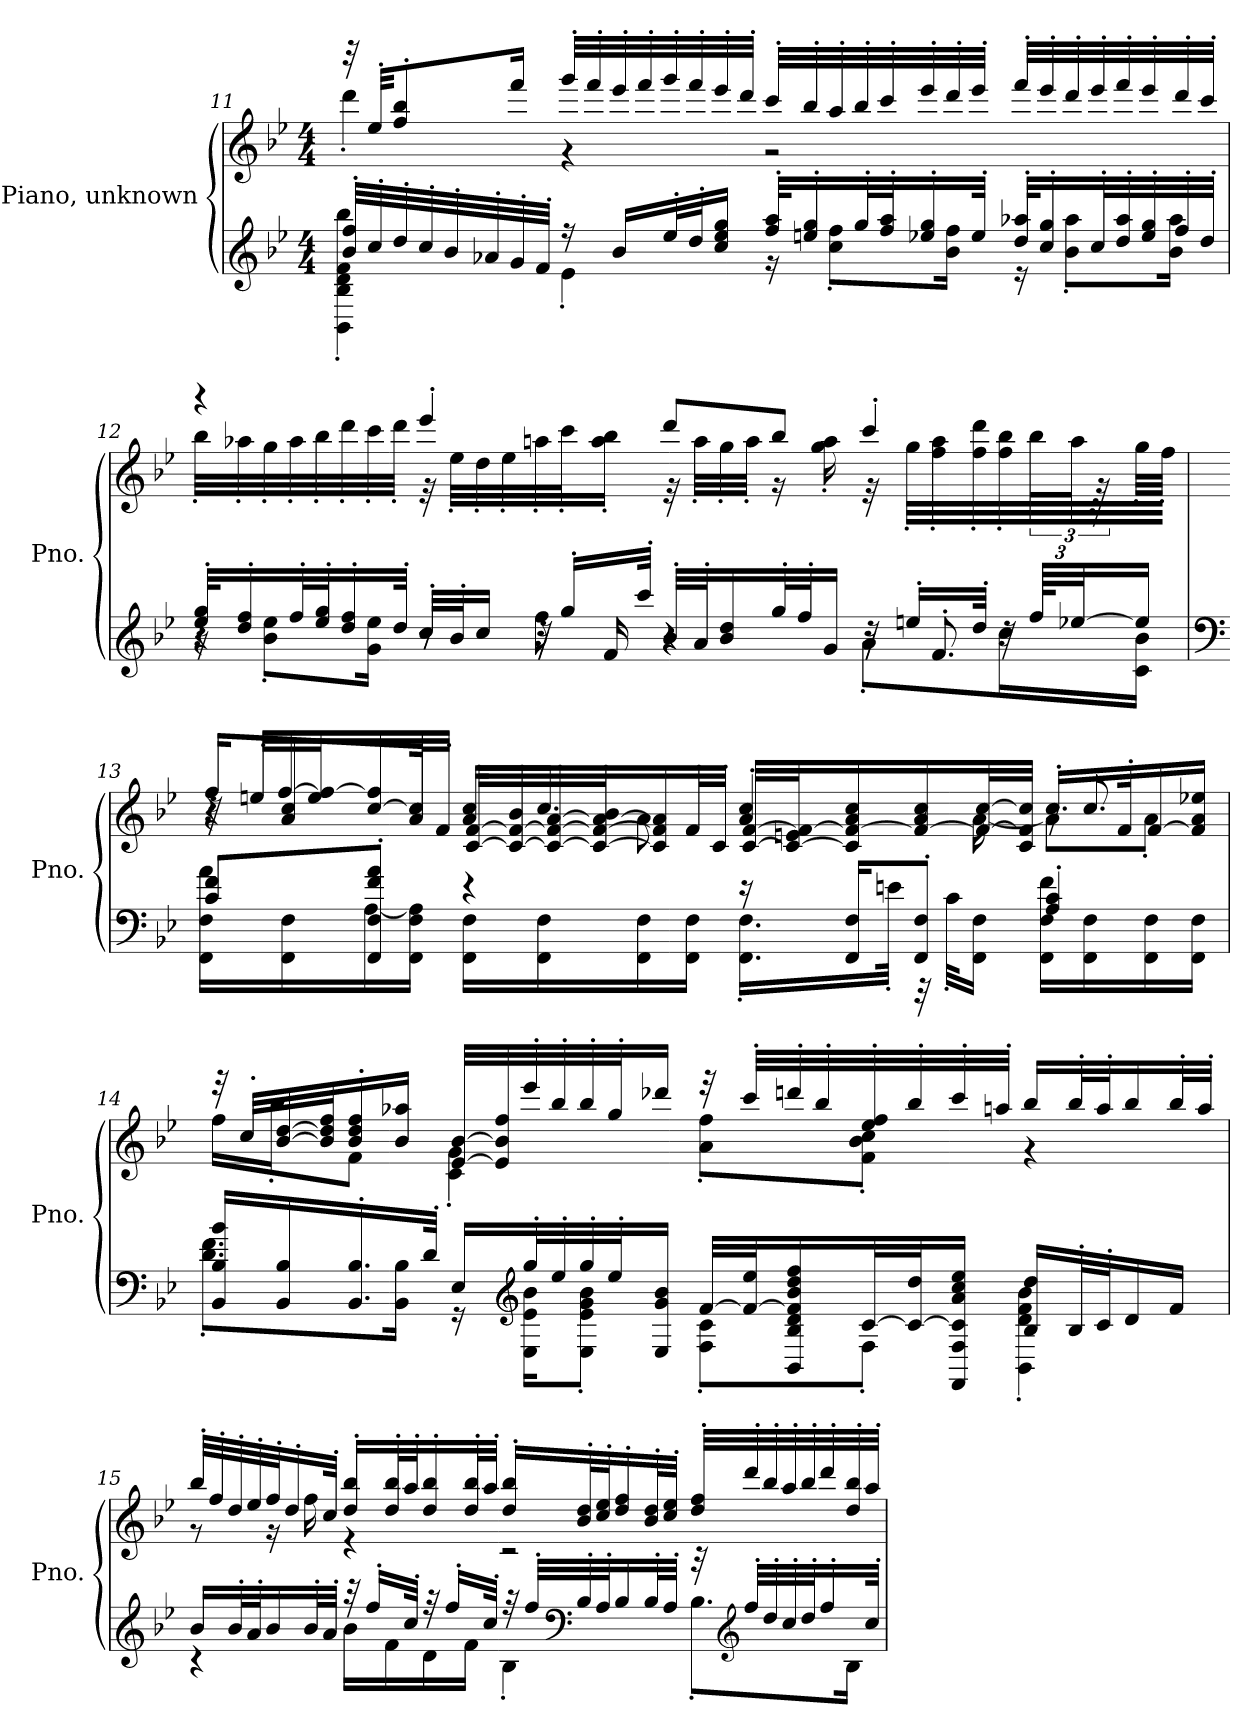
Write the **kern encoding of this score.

**kern	**kern
*part1	*part1
*staff2	*staff1
*I"Piano, unknown	*
*I'Pno.	*
!!LO:LB:g=z
*clefG2	*clefG2
*k[b-e-]	*k[b-e-]
*M4/4	*M4/4
=11	=11
*^	*^
32b-/' 32ff/'LLL	4BB-\' 4B-\' 4d\' 4f\' 4bb-\'	32r	4ddd'\
32cc'/	.	32ee-'/KKL	.
32dd'/	.	8ff/' 8bb-/'	.
32cc'/	.	.	.
32b-'/	.	.	.
32a-X'/	.	.	.
32g'/	.	16fff/Jk	.
32f'/JJJ	.	.	.
16r	4e-'\	32ggg'/LLL	4r
.	.	32fff'/	.
16b-/LL	.	32eee-'/	.
.	.	32fff'/	.
32ee-'/L	.	32ggg'/	.
32dd'/J	.	32fff'/	.
16cc/ 16ee-/ 16gg/JJ	.	32eee-'/	.
.	.	32ddd'/JJJ	.
32ff/' 32aa/'KLL	16r	32ccc'/LLL	2r
16een/' 16gg/'	.	32bb-'/	.
.	8cc\' 8ff\'L	32aa'/	.
32gg'/L	.	32bb-'/	.
32ff/' 32aa/'J	.	32ccc'/	.
16ee-X/' 16gg/'	.	32eee-'/	.
.	16b-\ 16ff\Jk	32ddd'/	.
32ee-'/JJk	.	32eee-'/JJJ	.
32dd/' 32aa-X/'KLL	16r	32fff'/LLL	.
16cc/' 16gg/'	.	32eee-'/	.
.	8b-\' 8aa-\'L	32ddd'/	.
32cc'/L	.	32eee-'/	.
32dd/' 32aa-/'	.	32fff'/	.
32ee-/' 32gg/'	.	32eee-'/	.
32ff'/	16b-\ 16aa-\Jk	32ddd'/	.
32dd'/JJJ	.	32ccc'/JJJ	.
!!LO:LB:g=z	!!
=12	=12	=12	=12
*	*^	*	*
32ee-/' 32gg/'KLL	16r	4r	4r	32bb-'\LLL
16dd/' 16ff/'	.	.	.	32aa-X'\
.	8b-\' 8ee-\'L	.	.	32gg'\
32ff'/L	.	.	.	32aa-'\
32ee-/' 32gg/'J	.	.	.	32bb-'\
16dd/' 16ff/'	.	.	.	32ddd'\
.	16g\ 16ee-\Jk	.	.	32ccc'\
32dd'/JJk	.	.	.	32ddd'\JJJ
32cc'/LLL	8r	8r	4eee-'/	32r
32b-'/J	.	.	.	32ee-'\LLL
16cc/JJ	.	.	.	32dd'\
.	.	.	.	32ee-'\
32r	8ff\	16r	.	32aan'\
16gg'/LL	.	.	.	32ccc'\J
.	.	16f/	.	16aa\' 16bb-\'JJ
32ccc'/JJk	.	.	.	.
32b-'/LLL	4r	4r	8ddd/L	32r
32a'/J	.	.	.	32aa'\LLL
16b-/ 16dd/	.	.	.	32gg'\
.	.	.	.	32aa'\JJJ
32gg'/L	.	.	8bb-/J	16r
32ff'/J	.	.	.	.
16g/JJ	.	.	.	16gg\' 16aa\'
32r	8a'\L	16r	4ccc'/	32r
16een'/LL	.	.	.	32gg'\LLL
.	.	8.f'/	.	32ff\' 32aa\'
32dd'/JJk	.	.	.	32ff\' 32ddd\'
32r	16cc\L	.	.	32ff\' 32bb-\'
*Xbrackettup	*	*	*	*
96ff/KLLL	.	.	.	96bb-\L
[48ee-X/J	.	.	.	96aa\JJJJ
.	.	.	.	96r
16ee-/JJ]	16c\ 16b-\JJ	.	.	32gg'\LLL
.	.	.	.	32ff'\JJJ
*v	*v	*v	*	*
*	*v	*v
!!LO:PB:g=z
=13	=13
*clefF4	*
*^	*^
*	*	*	*^
8c/ 8f/L	16FF\ 16F\ 16a\LL	16ff/KL	4r	32r
.	.	.	.	32een'/LLL
.	16FF\ 16F\	8a/' 8cc/'	.	[32ff/
.	.	.	.	32ee/ 32ff/_J
8FF/' 8F/' 8f/' 8a/'J	[16A\	.	.	[16cc/ 16ff/]
.	16FF\ 16F\ 16A\]JJ	16a/ 16cc/Jk	.	32cc/L]
.	.	.	.	32f'/JJJ
4r	16FF\ 16F\LL	16a/ 16cc/KL	8r	[32c/' [32f/'LLL
.	.	.	.	32c/_' 32f/_' 32b-/'
.	16FF\ 16F\	8.cc/J	.	32c/_' 32f/_' [32a/'
.	.	.	.	32c/_' 32f/_' 32a/_' 32b-/'J
.	16FF\ 16F\	.	8a\	16c/] 16f/] 16a/]
.	16FF\ 16F\JJ	.	.	32f'/L
.	.	.	.	32c'/JJJ
16r	16.FF\' 16.F\'LL	4a/' 4cc/'	8r	[32c/ [32f/LLL
.	.	.	.	32c/_ 32en/ 32f/_J
16FF/ 16F/KL	.	.	.	16c/] 16f/_ 16a/ 16cc/
.	32en'\JJk	.	.	.
8FF/' 8F/'J	32r	.	16r	16f/_ 16a/ 16cc/
.	32c'\KLL	.	.	.
.	16FF\ 16F\JJ	.	[16a\	32f/_ [32cc/L
.	.	.	.	32c/ 32f/] 32cc/]JJJ
4A/' 4c/'	16FF\ 16F\ 16f\LL	16r	8a\L]	16.cc'/LL
.	16FF\ 16F\	8.cc/	.	.
.	.	.	.	32f'/K
.	16FF\ 16F\	.	8a'\J	[16f/
.	16FF\ 16F\JJ	.	.	16f/] 16a/ 16ee-X/JJ
*	*	*	*v	*v
!!LO:LB:g=z
=14	=14	=14	=14
16BB-/ 16B-/ 16b-/LL	8.d\' 8.f\'L	32r	16ff\LL
.	.	32cc'/LLL	.
16BB-/ 16B-/	.	[32b-/ [32dd/	16bb-'\J
.	.	32b-/] 32dd/] 32ff/J	.
16.BB-/' 16.B-/'	.	16b-/' 16dd/' 16ff/'	8f\J
.	16BB-\ 16B-\Jk	16b-/ 16aa-X/JJ	.
32d'/JJk	.	.	.
16E-/LL	16r	[32e-/ [32b-/LLL	4c\' 4g\'
.	.	32e-/] 32b-/] 32ff/	.
*clefG2	*	*	*
32gg'/L	16E-\ 16e-\ 16b-\KL	32eee-'/	.
32ee-'/	.	32bb-'/	.
32gg'/	8E-\' 8e-\' 8g\' 8b-\'J	32bb-'/	.
32ee-'/J	.	32gg'/J	.
16E-/ 16g/ 16b-/JJ	.	16ddd-X/JJ	.
[32f/LLL	8F\' 8c\'L	32r	8a\' 8ff\'L
32f/_ 32ee-/J	.	32ccc'/LLL	.
16BB-/ 16B-/ 16d/ 16f/] 16b-/ 16dd/ 16ff/	.	32dddn'/	.
.	.	32bb-'/	.
[32c/L	8F'\J	32ee-/' 32ff/'	8f\' 8b-\' 8cc\'J
32c/_ 32dd/J	.	32bb-'/	.
16FF/ 16F/ 16c/] 16a/ 16cc/ 16ee-/JJ	.	32ccc'/	.
.	.	32aan'/JJJ	.
16B-/ 16dd/LL	4BB-\' 4d\' 4f\' 4b-\'	16bb-/LL	4r
32B-'/L	.	32bb-'/L	.
32c'/J	.	32aa'/J	.
16d/	.	16bb-/	.
16f/JJ	.	32bb-'/L	.
.	.	32aa'/JJJ	.
!!LO:LB:g=z	!!
=15	=15	=15	=15
16b-/LL	4r	32bb-'/LLL	8r
.	.	32ff'/	.
32b-'/L	.	32dd'/	.
32a'/J	.	32ee-'/	.
16b-/	.	32ff'/J	16r
.	.	16dd'/	.
32b-'/L	.	.	16ff\
32a'/JJJ	.	32cc'/JJk	.
32r	16b-\LL	16dd/' 16bb-/'LL	4r
16ff'/LL	.	.	.
.	16f\	32dd/' 32bb-/'L	.
32cc'/JJk	.	32aa'/J	.
32r	16d\	16dd/' 16bb-/'	.
16ff'/LL	.	.	.
.	16f\JJ	32dd/' 32bb-/'L	.
32cc'/JJk	.	32aa'/JJJ	.
32r	4B-'\	16dd/' 16bb-/'LL	2r
32ff'/LLL	.	.	.
*clefF4	*	*	*
32B-'/	.	32b-/' 32dd/'L	.
32A'/J	.	32cc/' 32ee-/'J	.
16B-/	.	16dd/' 16ff/'	.
32B-'/L	.	32b-/' 32dd/'L	.
32A'/JJJ	.	32cc/' 32ee-/'JJJ	.
32r	8.B-'\L	32dd/' 32ff/'LLL	.
*clefG2	*	*	*
32ff'/LLL	.	32ddd'/	.
32dd'/	.	32bb-'/	.
32cc'/	.	32aa'/	.
32dd'/J	.	32bb-'/	.
16ff'/	.	32ddd'/	.
.	16B-\Jk	32dd/' 32bb-/'	.
32cc'/JJk	.	32aa'/JJJ	.
*v	*v	*	*
*	*v	*v
=	=
*-	*-
